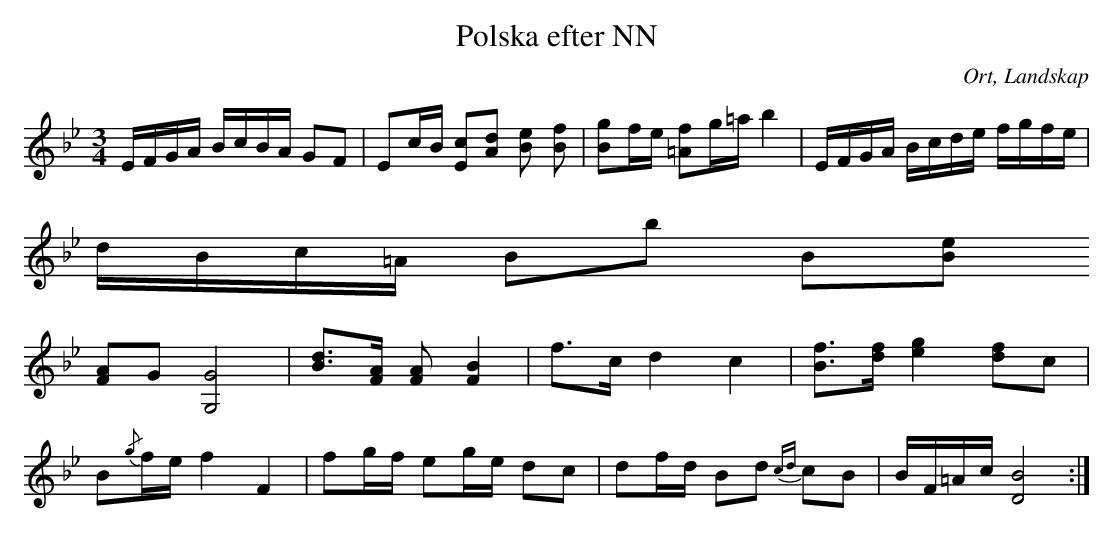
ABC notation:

X:1
T:Polska efter NN
O:Ort, Landskap
M:3/4
L:1/8
K:Bb
E/F/G/A/ B/c/B/A/ GF|Ec/B/ [Ec][Ad] [Be] [Bf]|[Bg]f/e/ [=Af]g/=a/ b2|E/F/G/A/ B/c/d/e/ f/g/f/e/|
d/B/c/=A/ Bb B[Be]
[FA]G [G,4G4]|[Bd]>[FA] [FA2] [F2B2]|f>c d2 c2|[Bf]>[df] [e2g2] [df]c|
B{/g}f/e/ f2 F2|fg/f/ eg/e/ dc|df/d/ Bd {cd}cB|B/F/=A/c/ [D4B4]:|
